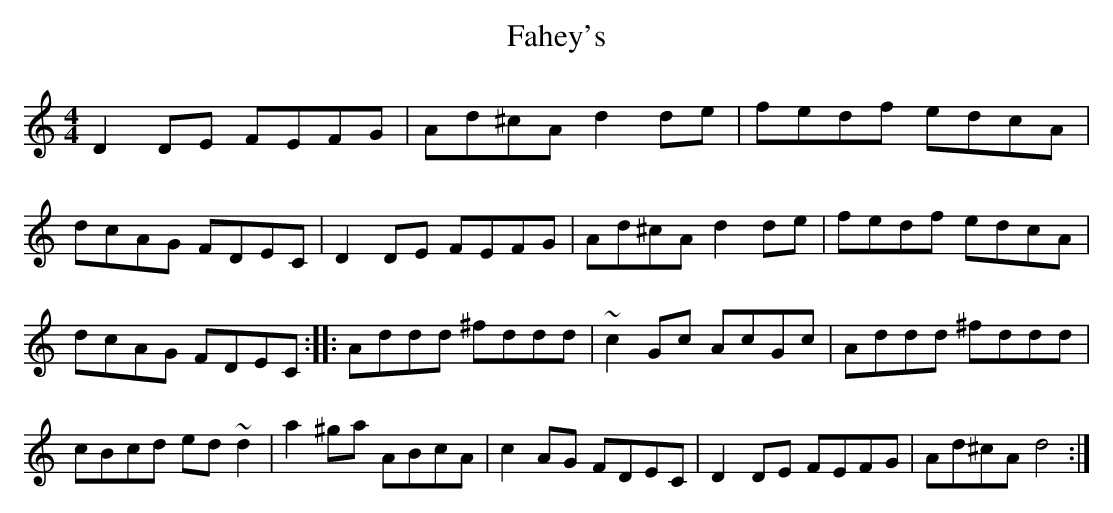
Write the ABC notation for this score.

X:1
T:Fahey's
M:4/4
L:1/8
K:DDor
D2DE FEFG|Ad^cA d2de|fedf edcA|dcAG FDEC|\
D2DE FEFG|Ad^cA d2de|fedf edcA|dcAG FDEC::\
Addd ^fddd|~c2Gc AcGc|Addd ^fddd|cBcd ed ~d2|\
a2^ga ABcA|c2AG FDEC|D2DE FEFG|Ad^cA d4:|
